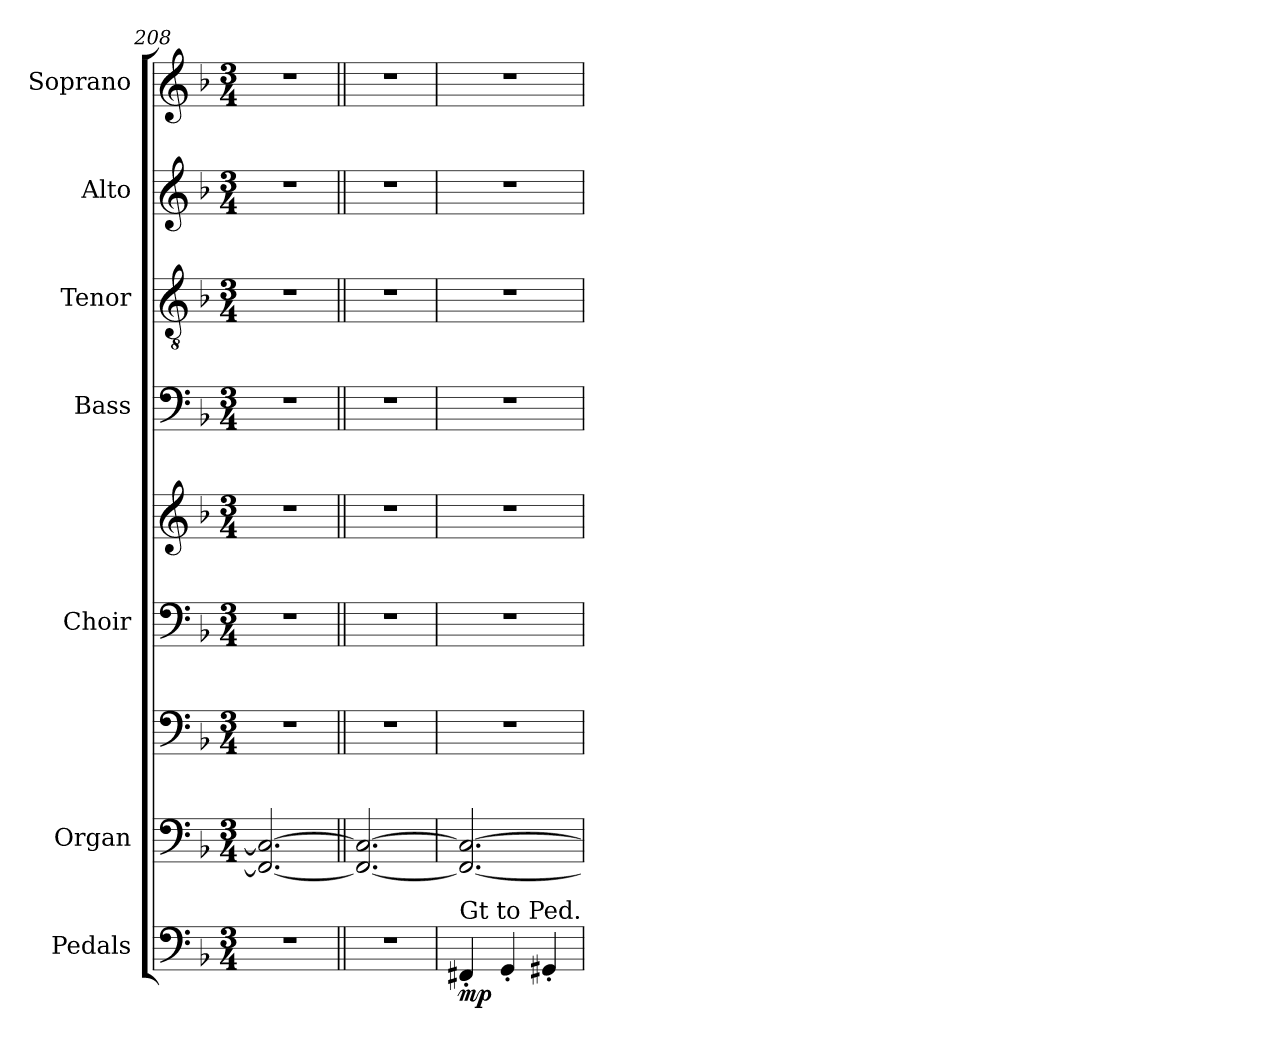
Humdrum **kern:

**kern	**dynam	**kern	**kern	**kern	**kern	**kern	**kern	**kern	**kern
*part7	*part7	*part6	*part6	*part5	*part5	*part4	*part3	*part2	*part1
*staff9	*staff9	*staff8	*staff7	*staff6	*staff5	*staff4	*staff3	*staff2	*staff1
*I"Pedals	*	*I"Organ	*	*I"Choir	*	*I"Bass	*I"Tenor	*I"Alto	*I"Soprano
*I'Ped.	*	*I'Org.	*	*I'Choir	*	*I'B.	*I'T.	*I'A.	*I'S.
*clefF4	*	*clefF4	*clefF4	*clefF4	*clefG2	*clefF4	*clefGv2	*clefG2	*clefG2
*	*	*	*	*	*	*	*ITrd7c12	*	*
*k[b-]	*	*k[b-]	*k[b-]	*k[b-]	*k[b-]	*k[b-]	*k[b-]	*k[b-]	*k[b-]
*F:	*	*F:	*F:	*F:	*F:	*F:	*F:	*F:	*F:
*M3/4	*	*M3/4	*M3/4	*M3/4	*M3/4	*M3/4	*M3/4	*M3/4	*M3/4
=208	=208	=208	=208	=208	=208	=208	=208	=208	=208
!LO:N:vis=1	!	!	!LO:N:vis=1	!LO:N:vis=1	!LO:N:vis=1	!LO:N:vis=1	!LO:N:vis=1	!LO:N:vis=1	!LO:N:vis=1
2.r	.	2.FFi/_< 2.Ci_>	2.r	2.r	2.r	2.r	2.r	2.r	2.r
=209||	=209||	=209||	=209||	=209||	=209||	=209||	=209||	=209||	=209||
*k[]	*	*k[]	*k[]	*k[]	*k[]	*k[]	*k[]	*k[]	*k[]
*C:	*	*C:	*C:	*C:	*C:	*C:	*C:	*C:	*C:
*	*	*	*MM120	*	*MM120	*	*	*	*MM120
!LO:N:vis=1	!	!	!LO:N:vis=1	!LO:N:vis=1	!LO:N:vis=1	!LO:N:vis=1	!LO:N:vis=1	!LO:N:vis=1	!LO:N:vis=1
2.r	.	2.FFi/_< 2.Ci_>	2.r	2.r	2.r	2.r	2.r	2.r	2.r
=210	=210	=210	=210	=210	=210	=210	=210	=210	=210
!LO:TX:a:t=Gt to Ped.	!	!	!	!	!	!	!	!	!
!	!	!	!LO:N:vis=1	!LO:N:vis=1	!LO:N:vis=1	!LO:N:vis=1	!LO:N:vis=1	!LO:N:vis=1	!LO:N:vis=1
4FF#X'i/	mp	2.FFi/_< 2.Ci_>	2.r	2.r	2.r	2.r	2.r	2.r	2.r
4GG'i/	.	.	.	.	.	.	.	.	.
4GG#X'i/	.	.	.	.	.	.	.	.	.
=	=	=	=	=	=	=	=	=	=
*-	*-	*-	*-	*-	*-	*-	*-	*-	*-
